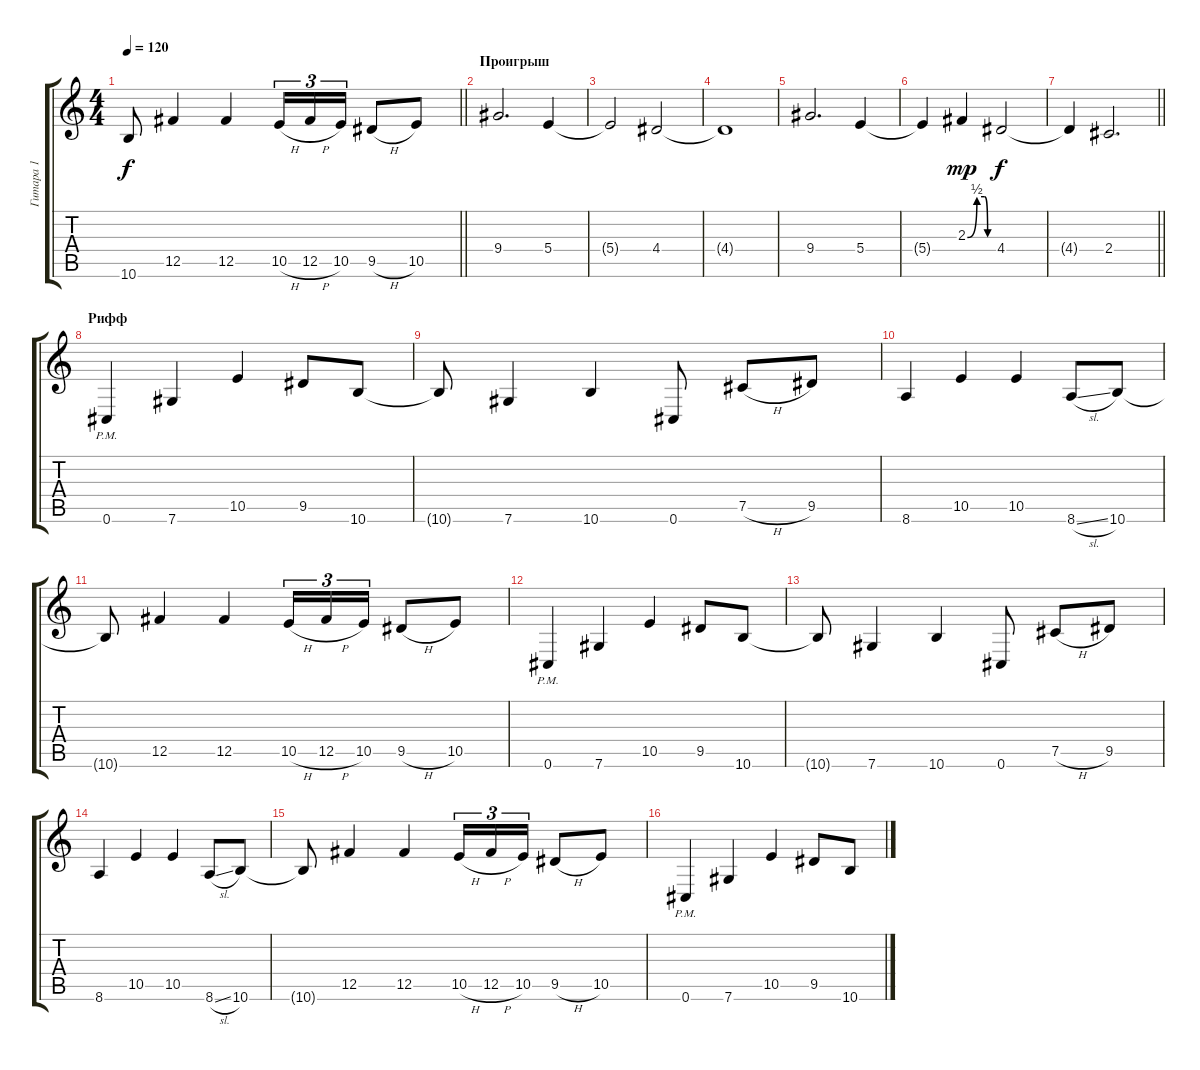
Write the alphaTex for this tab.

\track ("Гитара 1" "Гитара 1") {instrument distortionguitar}
\staff {score tabs}
\tuning (Db4 Ab3 E3 B2 Gb2 Db2) {hide}
\ts (4 4)
\tempo 120
\clef g2
\barLineRight lightlight
\ks c
10.6{t}.8{dy f} 12.5.4 12.5.4 10.5{h}.16{tu (3 2)} 12.5{h}.16{tu (3 2)} 10.5.16{tu (3 2)} 9.5{h}.8 10.5.8 |
\section ("" "Проигрыш")
9.4.2{d} 5.4.4 |
5.4{t}.2 4.4.2 |
4.4{t}.1 |
9.4.2{d} 5.4.4 |
5.4{t}.4 2.3{be (custom 0 0 22 2 40 2 47 0 60 0)}.4{dy mp} 4.4.2{dy f} |
\barLineRight lightlight
4.4{t}.4 2.4.2{d} |
\section ("" "Рифф")
0.6{pm}.4 7.6.4 10.5.4 9.5.8 10.6.8 |
10.6{t}.8 7.6.4 10.6.4 0.6.8 7.5{h}.8 9.5.8 |
8.6.4 10.5.4 10.5.4 8.6{sl}.8 10.6.8 |
10.6{t}.8 12.5.4 12.5.4 10.5{h}.16{tu (3 2)} 12.5{h}.16{tu (3 2)} 10.5.16{tu (3 2)} 9.5{h}.8 10.5.8 |
0.6{pm}.4 7.6.4 10.5.4 9.5.8 10.6.8 |
10.6{t}.8 7.6.4 10.6.4 0.6.8 7.5{h}.8 9.5.8 |
8.6.4 10.5.4 10.5.4 8.6{sl}.8 10.6.8 |
10.6{t}.8 12.5.4 12.5.4 10.5{h}.16{tu (3 2)} 12.5{h}.16{tu (3 2)} 10.5.16{tu (3 2)} 9.5{h}.8 10.5.8 |
0.6{pm}.4 7.6.4 10.5.4 9.5.8 10.6.8
